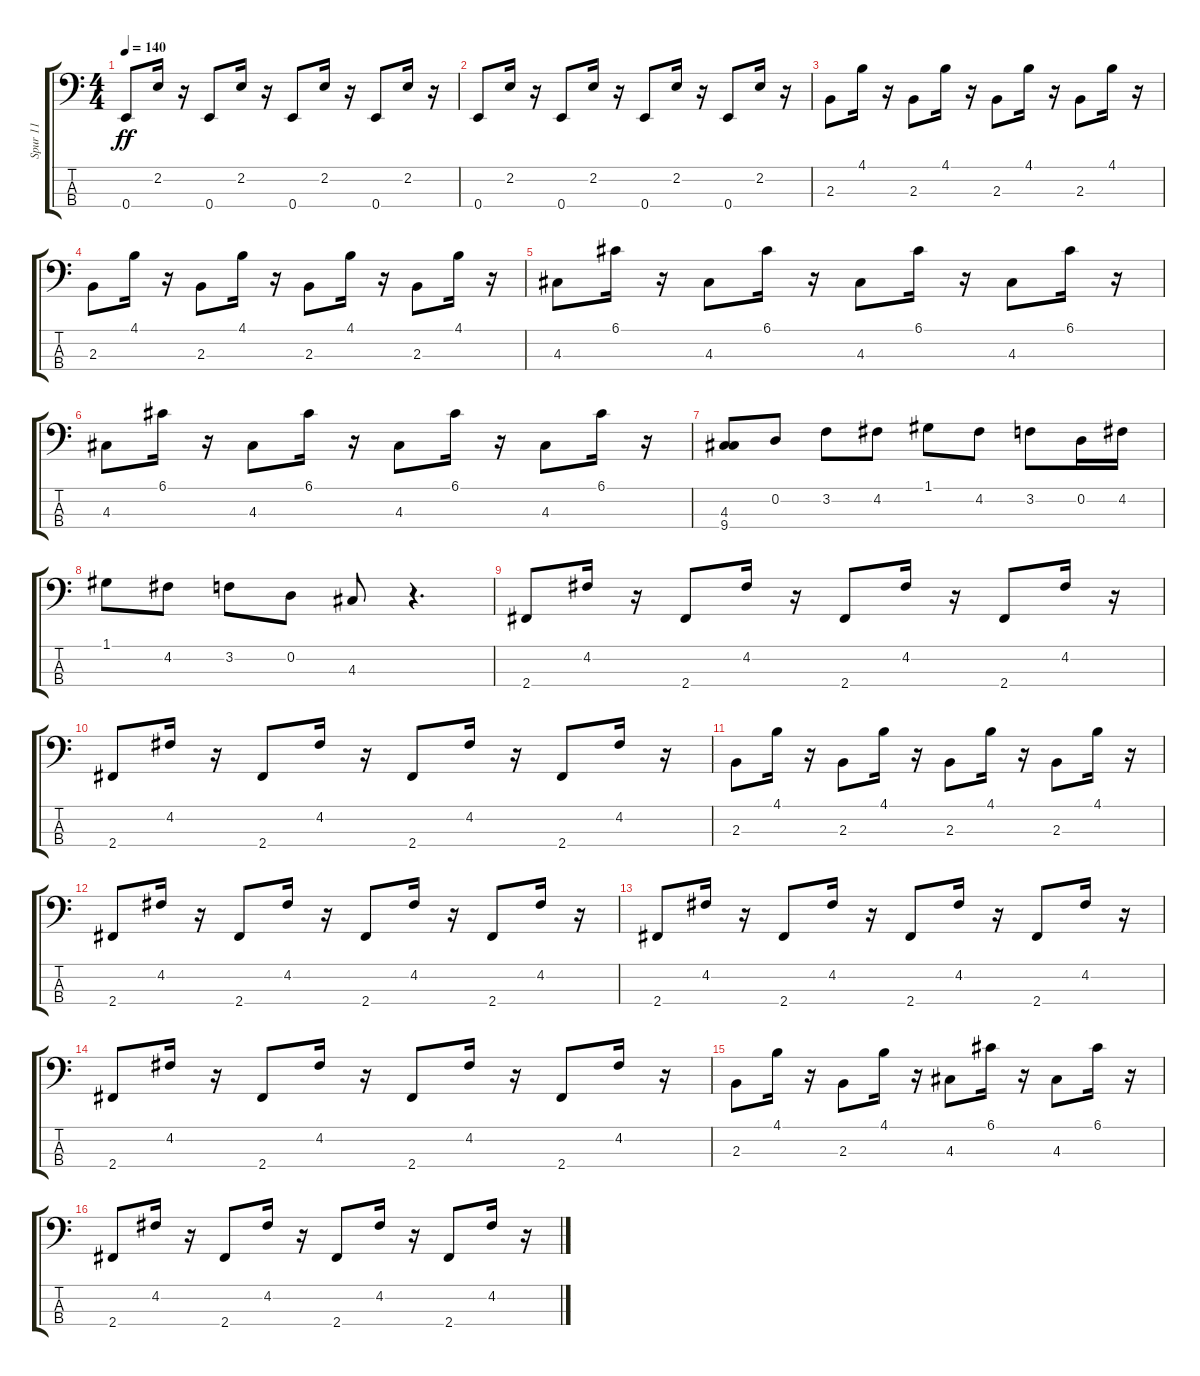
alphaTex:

\track ("Spur 11" "Spur 11") {instrument slapbass1}
\staff {score tabs}
\tuning (G2 D2 A1 E1) {hide}
\ts (4 4)
\tempo 140
\clef f4
\ks c
0.4.8{dy ff} 2.2.16 r.16 0.4.8 2.2.16 r.16 0.4.8 2.2.16 r.16 0.4.8 2.2.16 r.16 |
0.4.8 2.2.16 r.16 0.4.8 2.2.16 r.16 0.4.8 2.2.16 r.16 0.4.8 2.2.16 r.16 |
2.3.8 4.1.16 r.16 2.3.8 4.1.16 r.16 2.3.8 4.1.16 r.16 2.3.8 4.1.16 r.16 |
2.3.8 4.1.16 r.16 2.3.8 4.1.16 r.16 2.3.8 4.1.16 r.16 2.3.8 4.1.16 r.16 |
4.3.8 6.1.16 r.16 4.3.8 6.1.16 r.16 4.3.8 6.1.16 r.16 4.3.8 6.1.16 r.16 |
4.3.8 6.1.16 r.16 4.3.8 6.1.16 r.16 4.3.8 6.1.16 r.16 4.3.8 6.1.16 r.16 |
(4.3 9.4).8 0.2.8 3.2.8 4.2.8 1.1.8 4.2.8 3.2.8 0.2.16 4.2.16 |
1.1.8 4.2.8 3.2.8 0.2.8 4.3.8 r.4{d} |
2.4.8 4.2.16 r.16 2.4.8 4.2.16 r.16 2.4.8 4.2.16 r.16 2.4.8 4.2.16 r.16 |
2.4.8 4.2.16 r.16 2.4.8 4.2.16 r.16 2.4.8 4.2.16 r.16 2.4.8 4.2.16 r.16 |
2.3.8 4.1.16 r.16 2.3.8 4.1.16 r.16 2.3.8 4.1.16 r.16 2.3.8 4.1.16 r.16 |
2.4.8 4.2.16 r.16 2.4.8 4.2.16 r.16 2.4.8 4.2.16 r.16 2.4.8 4.2.16 r.16 |
2.4.8 4.2.16 r.16 2.4.8 4.2.16 r.16 2.4.8 4.2.16 r.16 2.4.8 4.2.16 r.16 |
2.4.8 4.2.16 r.16 2.4.8 4.2.16 r.16 2.4.8 4.2.16 r.16 2.4.8 4.2.16 r.16 |
2.3.8 4.1.16 r.16 2.3.8 4.1.16 r.16 4.3.8 6.1.16 r.16 4.3.8 6.1.16 r.16 |
2.4.8 4.2.16 r.16 2.4.8 4.2.16 r.16 2.4.8 4.2.16 r.16 2.4.8 4.2.16 r.16
